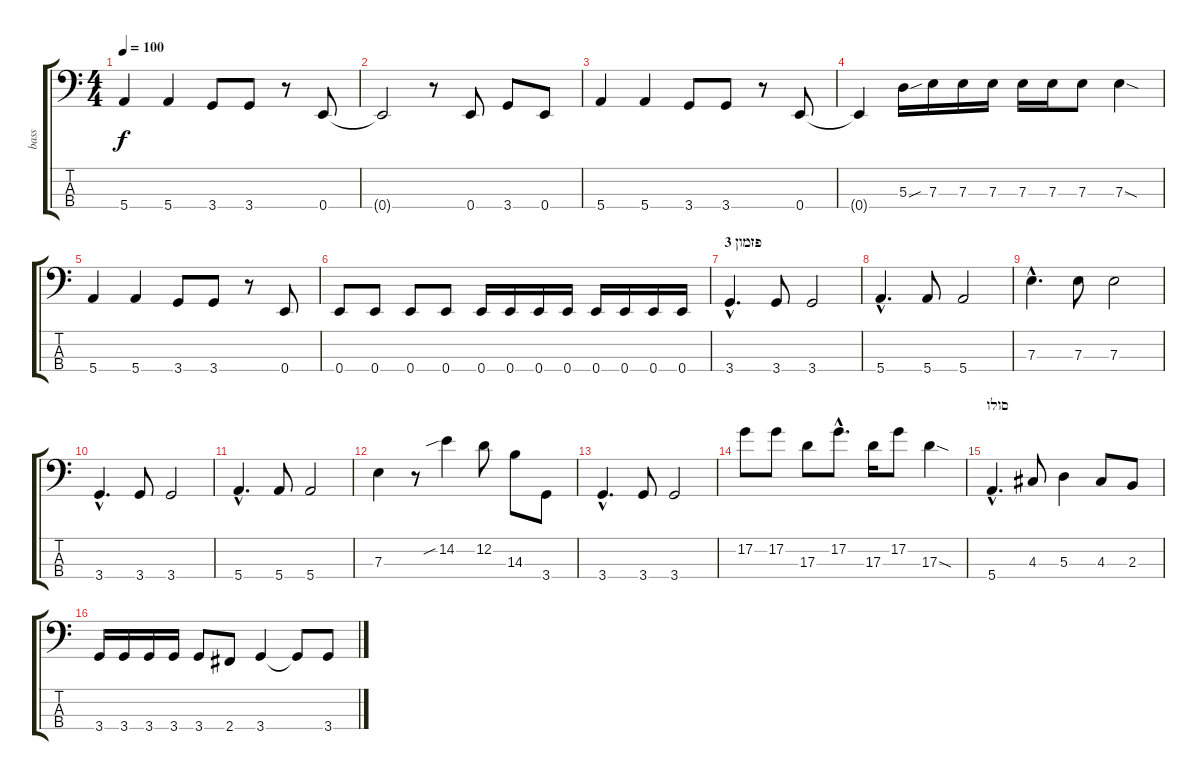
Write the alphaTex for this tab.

\track ("bass" "bass") {instrument electricbassfinger}
\staff {score tabs}
\tuning (G2 D2 A1 E1) {hide}
\ts (4 4)
\tempo 100
\clef f4
\ks c
5.4.4{dy f} 5.4.4 3.4.8 3.4.8 r.8 0.4.8 |
0.4{t}.2 r.8 0.4.8 3.4.8 0.4.8 |
5.4.4 5.4.4 3.4.8 3.4.8 r.8 0.4.8 |
0.4{t}.4 5.3{sou}.16 7.3.16 7.3.16 7.3.16 7.3.16 7.3.16 7.3.8 7.3{sod}.4 |
5.4.4 5.4.4 3.4.8 3.4.8 r.8 0.4.8 |
0.4.8 0.4.8 0.4.8 0.4.8 0.4.16 0.4.16 0.4.16 0.4.16 0.4.16 0.4.16 0.4.16 0.4.16 |
\section ("" "פזמון 3")
3.4{hac}.4{d} 3.4.8 3.4.2 |
5.4{hac}.4{d} 5.4.8 5.4.2 |
7.3{hac}.4{d} 7.3.8 7.3.2 |
3.4{hac}.4{d} 3.4.8 3.4.2 |
5.4{hac}.4{d} 5.4.8 5.4.2 |
7.3.4 r.8 14.2{sib}.4 12.2.8 14.3.8 3.4.8 |
3.4{hac}.4{d} 3.4.8 3.4.2 |
17.2.8 17.2.8 17.3.8 17.2{hac}.8{d} 17.3.16 17.2.8 17.3{sod}.4 |
\section ("" "סולו")
5.4{hac}.4{d} 4.3.8 5.3.4 4.3.8 2.3.8 |
3.4.16 3.4.16 3.4.16 3.4.16 3.4.8 2.4.8 3.4.4 3.4{t}.8 3.4.8
